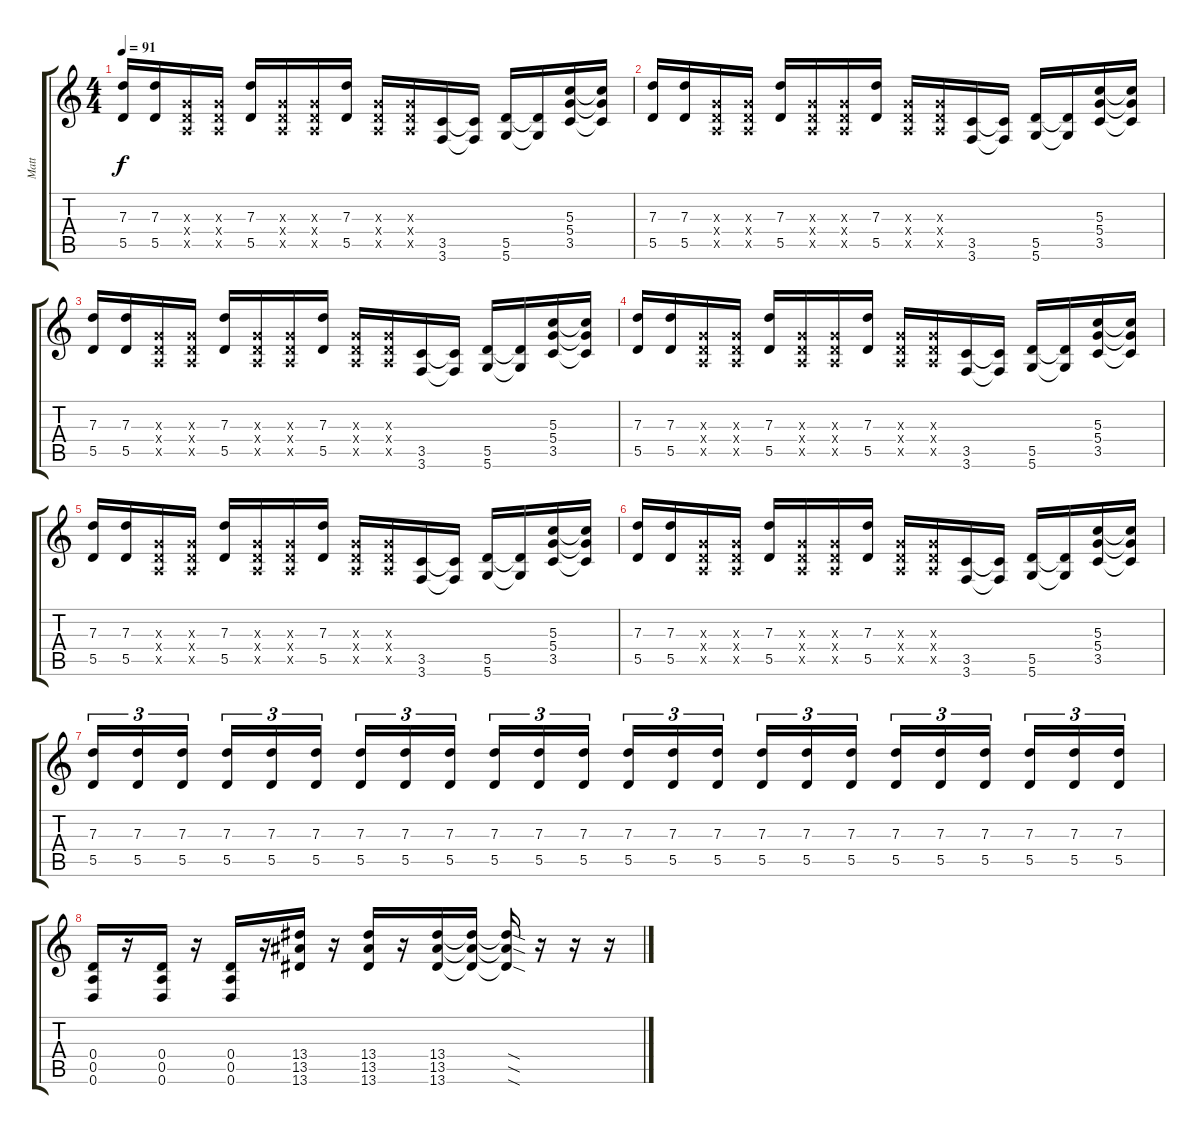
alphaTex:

\track ("Matt" "Matt") {instrument overdrivenguitar}
\staff {score tabs}
\tuning (E4 B3 G3 D3 A2 D2) {hide}
\ts (4 4)
\tempo 91
\clef g2
\ks c
(7.3 5.5).16{dy f} (7.3 5.5).16 (0.3{x} 0.4{x} 0.5{x}).16 (0.3{x} 0.4{x} 0.5{x}).16 (7.3 5.5).16 (0.3{x} 0.4{x} 0.5{x}).16 (0.3{x} 0.4{x} 0.5{x}).16 (7.3 5.5).16 (0.3{x} 0.4{x} 0.5{x}).16 (0.3{x} 0.4{x} 0.5{x}).16 (3.5 3.6).16 (3.5{t} 3.6{t}).16 (5.5 5.6).16 (5.5{t} 5.6{t}).16 (5.3 5.4 3.5).16 (5.3{t} 5.4{t} 3.5{t}).16 |
(7.3 5.5).16 (7.3 5.5).16 (0.3{x} 0.4{x} 0.5{x}).16 (0.3{x} 0.4{x} 0.5{x}).16 (7.3 5.5).16 (0.3{x} 0.4{x} 0.5{x}).16 (0.3{x} 0.4{x} 0.5{x}).16 (7.3 5.5).16 (0.3{x} 0.4{x} 0.5{x}).16 (0.3{x} 0.4{x} 0.5{x}).16 (3.5 3.6).16 (3.5{t} 3.6{t}).16 (5.5 5.6).16 (5.5{t} 5.6{t}).16 (5.3 5.4 3.5).16 (5.3{t} 5.4{t} 3.5{t}).16 |
(7.3 5.5).16 (7.3 5.5).16 (0.3{x} 0.4{x} 0.5{x}).16 (0.3{x} 0.4{x} 0.5{x}).16 (7.3 5.5).16 (0.3{x} 0.4{x} 0.5{x}).16 (0.3{x} 0.4{x} 0.5{x}).16 (7.3 5.5).16 (0.3{x} 0.4{x} 0.5{x}).16 (0.3{x} 0.4{x} 0.5{x}).16 (3.5 3.6).16 (3.5{t} 3.6{t}).16 (5.5 5.6).16 (5.5{t} 5.6{t}).16 (5.3 5.4 3.5).16 (5.3{t} 5.4{t} 3.5{t}).16 |
(7.3 5.5).16 (7.3 5.5).16 (0.3{x} 0.4{x} 0.5{x}).16 (0.3{x} 0.4{x} 0.5{x}).16 (7.3 5.5).16 (0.3{x} 0.4{x} 0.5{x}).16 (0.3{x} 0.4{x} 0.5{x}).16 (7.3 5.5).16 (0.3{x} 0.4{x} 0.5{x}).16 (0.3{x} 0.4{x} 0.5{x}).16 (3.5 3.6).16 (3.5{t} 3.6{t}).16 (5.5 5.6).16 (5.5{t} 5.6{t}).16 (5.3 5.4 3.5).16 (5.3{t} 5.4{t} 3.5{t}).16 |
(7.3 5.5).16 (7.3 5.5).16 (0.3{x} 0.4{x} 0.5{x}).16 (0.3{x} 0.4{x} 0.5{x}).16 (7.3 5.5).16 (0.3{x} 0.4{x} 0.5{x}).16 (0.3{x} 0.4{x} 0.5{x}).16 (7.3 5.5).16 (0.3{x} 0.4{x} 0.5{x}).16 (0.3{x} 0.4{x} 0.5{x}).16 (3.5 3.6).16 (3.5{t} 3.6{t}).16 (5.5 5.6).16 (5.5{t} 5.6{t}).16 (5.3 5.4 3.5).16 (5.3{t} 5.4{t} 3.5{t}).16 |
(7.3 5.5).16 (7.3 5.5).16 (0.3{x} 0.4{x} 0.5{x}).16 (0.3{x} 0.4{x} 0.5{x}).16 (7.3 5.5).16 (0.3{x} 0.4{x} 0.5{x}).16 (0.3{x} 0.4{x} 0.5{x}).16 (7.3 5.5).16 (0.3{x} 0.4{x} 0.5{x}).16 (0.3{x} 0.4{x} 0.5{x}).16 (3.5 3.6).16 (3.5{t} 3.6{t}).16 (5.5 5.6).16 (5.5{t} 5.6{t}).16 (5.3 5.4 3.5).16 (5.3{t} 5.4{t} 3.5{t}).16 |
(7.3 5.5).16{tu (3 2)} (7.3 5.5).16{tu (3 2)} (7.3 5.5).16{tu (3 2) beam splitsecondary} (7.3 5.5).16{tu (3 2)} (7.3 5.5).16{tu (3 2)} (7.3 5.5).16{tu (3 2)} (7.3 5.5).16{tu (3 2)} (7.3 5.5).16{tu (3 2)} (7.3 5.5).16{tu (3 2) beam splitsecondary} (7.3 5.5).16{tu (3 2)} (7.3 5.5).16{tu (3 2)} (7.3 5.5).16{tu (3 2)} (7.3 5.5).16{tu (3 2)} (7.3 5.5).16{tu (3 2)} (7.3 5.5).16{tu (3 2) beam splitsecondary} (7.3 5.5).16{tu (3 2)} (7.3 5.5).16{tu (3 2)} (7.3 5.5).16{tu (3 2)} (7.3 5.5).16{tu (3 2)} (7.3 5.5).16{tu (3 2)} (7.3 5.5).16{tu (3 2) beam splitsecondary} (7.3 5.5).16{tu (3 2)} (7.3 5.5).16{tu (3 2)} (7.3 5.5).16{tu (3 2)} |
(0.4 0.5 0.6).16 r.16 (0.4 0.5 0.6).16 r.16 (0.4 0.5 0.6).16 r.16 (13.4 13.5 13.6).16 r.16 (13.4 13.5 13.6).16 r.16 (13.4 13.5 13.6).16 (13.4{t} 13.5{t} 13.6{t}).16 (13.4{sod t} 13.5{sod t} 13.6{sod t}).16 r.16 r.16 r.16
